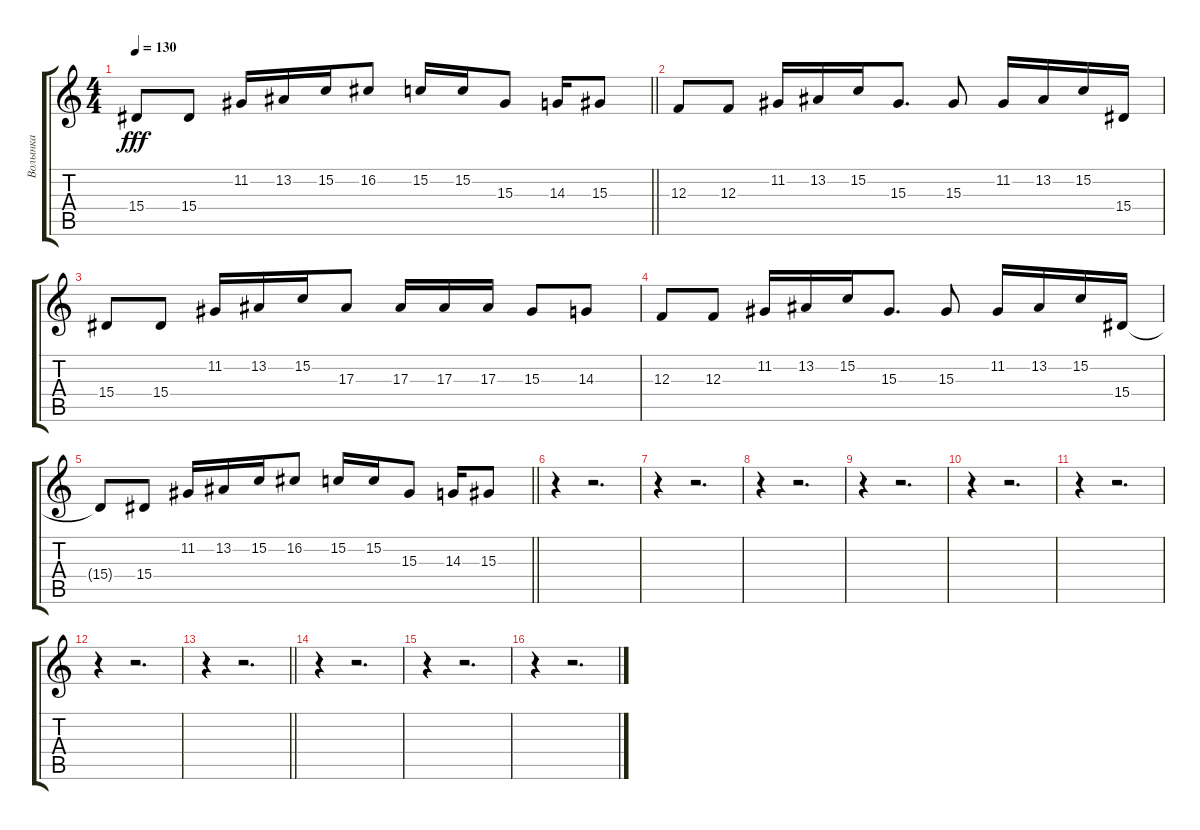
\track ("Волынка" "Волынка") {instrument flute}
\staff {score tabs}
\tuning (D4 A3 F3 C3 G2 D2) {hide}
\ts (4 4)
\tempo 130
\clef g2
\barLineRight lightlight
\ks c
15.4{t}.8{dy fff} 15.4.8 11.2.16 13.2.16 15.2.16 16.2.8 15.2.16 15.2.16 15.3.8 14.3.16 15.3.8 |
12.3.8 12.3.8 11.2.16 13.2.16 15.2.16 15.3.8{d} 15.3.8 11.2.16 13.2.16 15.2.16 15.4.16 |
15.4.8 15.4.8 11.2.16 13.2.16 15.2.16 17.3.8 17.3.16 17.3.16 17.3.16 15.3.8 14.3.8 |
12.3.8 12.3.8 11.2.16 13.2.16 15.2.16 15.3.8{d} 15.3.8 11.2.16 13.2.16 15.2.16 15.4.16 |
\barLineRight lightlight
15.4{t}.8 15.4.8 11.2.16 13.2.16 15.2.16 16.2.8 15.2.16 15.2.16 15.3.8 14.3.16 15.3.8 |
r.4 r.2{d} |
r.4 r.2{d} |
r.4 r.2{d} |
r.4 r.2{d} |
r.4 r.2{d} |
r.4 r.2{d} |
r.4 r.2{d} |
\barLineRight lightlight
r.4 r.2{d} |
r.4 r.2{d} |
r.4 r.2{d} |
r.4 r.2{d}
